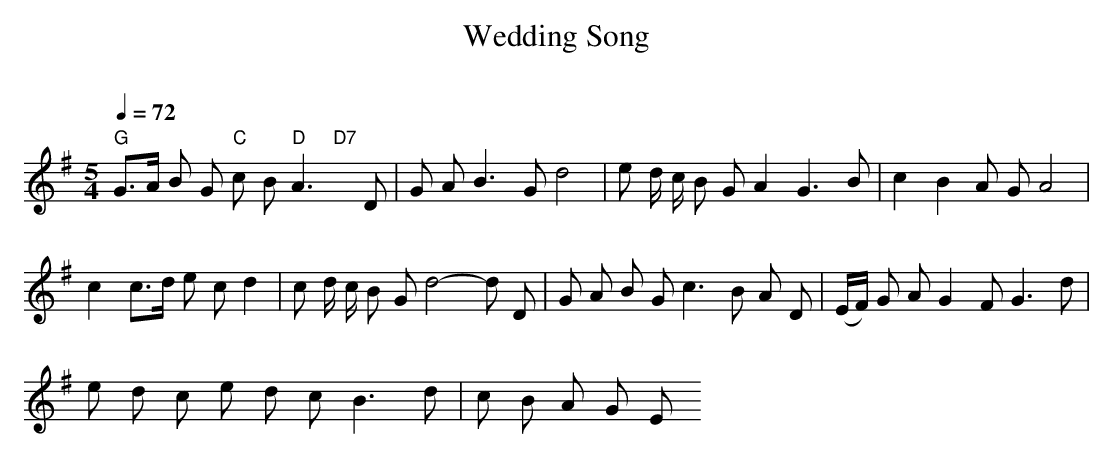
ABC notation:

X:1
T:Wedding Song
O:
M:5/4
L:1/8
Q:1/4=72
K:G
%%staves (1 2)
V:1
G>A B G c B A3 D | G A B3 G d4 | e d/ c/ B G A2 G3 B | c2B2 A G A4 |
c2 c>d e c d2 | c d/ c/ B G d4-d D | G A B G c3 B A D | (E/F/) G A G2 F G3 d |
e d c e d c B3 d | c B A G E
V:2
"G"x4 "C"x2 "D"x2"D7"x2 |
